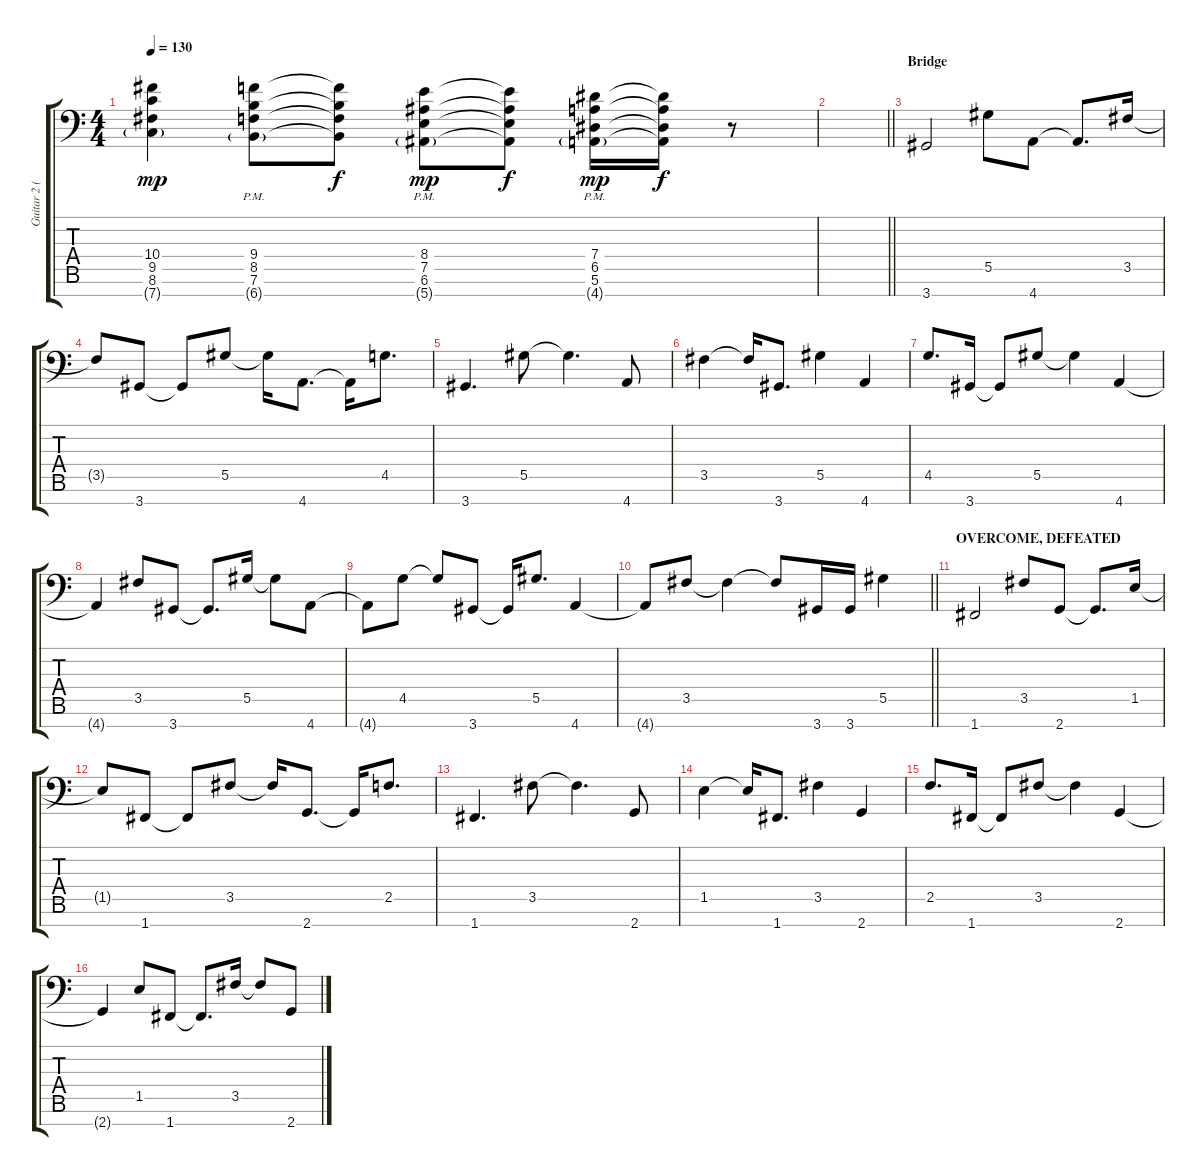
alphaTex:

\track ("Guitar 2 (Fredrik Thordendal)" "Guitar 2 (") {instrument overdrivenguitar}
\staff {score tabs}
\tuning (Bb3 F3 Db3 Ab2 Eb2 Bb1 F1) {hide}
\ts (4 4)
\tempo 130
\clef f4
\ks c
(10.4 9.5 8.6 7.7{g}).4{dy mp} (9.4{pm} 8.5{pm} 7.6{pm} 6.7{g pm}).8 (9.4{t} 8.5{t} 7.6{t} 6.7{t}).8{dy f} (8.4{pm} 7.5{pm} 6.6{pm} 5.7{g pm}).8{dy mp} (8.4{t} 7.5{t} 6.6{t} 5.7{t}).8{dy f} (7.4{pm} 6.5{pm} 5.6{pm} 4.7{g pm}).16{dy mp} (7.4{t} 6.5{t} 5.6{t} 4.7{t}).16{dy f} r.8 |
\barLineRight lightlight
|
\section ("" "Bridge")
3.7.2 5.5.8 4.7.8 4.7{t}.8{d} 3.5.16 |
3.5{t}.8 3.7.8 3.7{t}.8 5.5.8 5.5{t}.16 4.7.8{d} 4.7{t}.16 4.5.8{d} |
3.7.4{d} 5.5.8 5.5{t}.4{d} 4.7.8 |
3.5.4 3.5{t}.16 3.7.8{d} 5.5.4 4.7.4 |
4.5.8{d} 3.7.16 3.7{t}.8 5.5.8 5.5{t}.4 4.7.4 |
4.7{t}.4 3.5.8 3.7.8 3.7{t}.8{d} 5.5.16 5.5{t}.8 4.7.8 |
4.7{t}.8 4.5.8 4.5{t}.8 3.7.8 3.7{t}.16 5.5.8{d} 4.7.4 |
\barLineRight lightlight
4.7{t}.8 3.5.8 3.5{t}.4 3.5{t}.8 3.7.16 3.7.16 5.5.4 |
\section ("" "OVERCOME, DEFEATED")
1.7.2 3.5.8 2.7.8 2.7{t}.8{d} 1.5.16 |
1.5{t}.8 1.7.8 1.7{t}.8 3.5.8 3.5{t}.16 2.7.8{d} 2.7{t}.16 2.5.8{d} |
1.7.4{d} 3.5.8 3.5{t}.4{d} 2.7.8 |
1.5.4 1.5{t}.16 1.7.8{d} 3.5.4 2.7.4 |
2.5.8{d} 1.7.16 1.7{t}.8 3.5.8 3.5{t}.4 2.7.4 |
2.7{t}.4 1.5.8 1.7.8 1.7{t}.8{d} 3.5.16 3.5{t}.8 2.7.8
